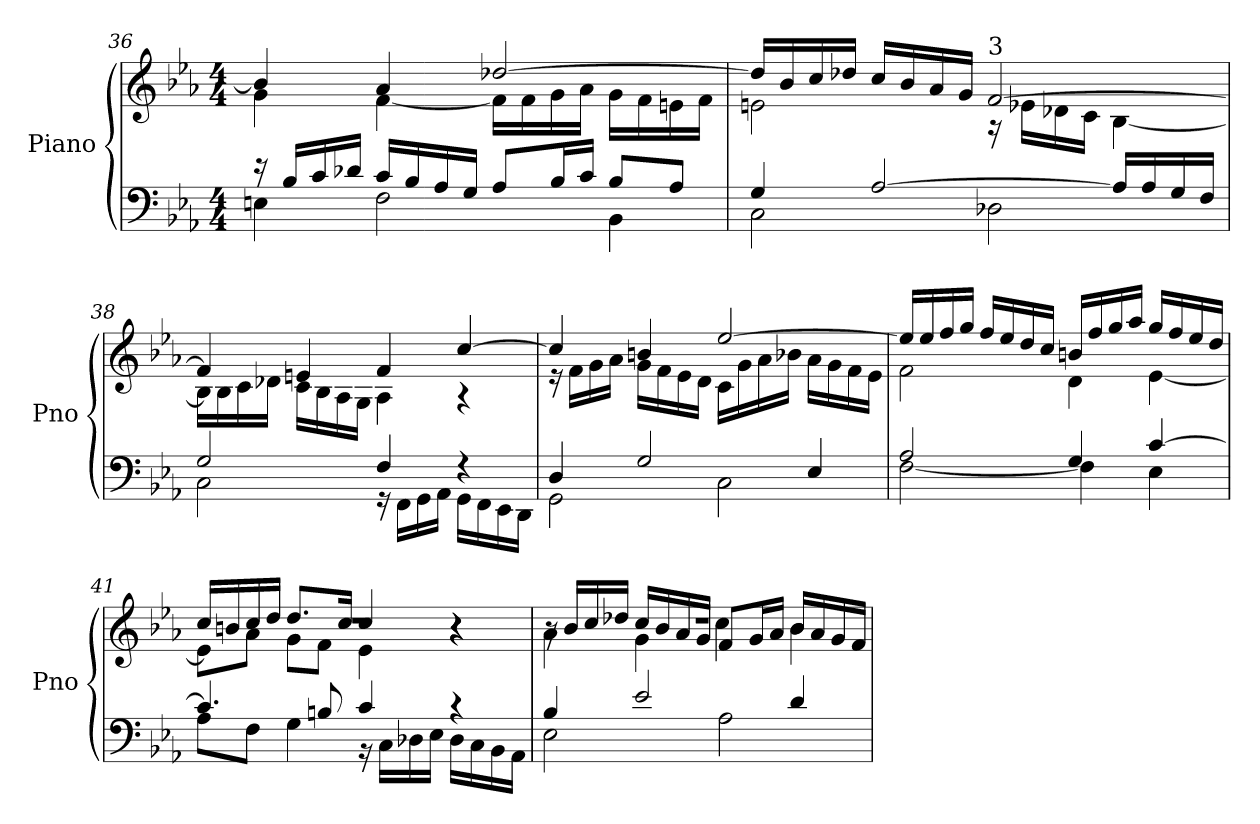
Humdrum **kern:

**kern	**kern
*part1	*part1
*staff2	*staff1
*I"Piano	*
*I'Pno	*
*clefF4	*clefG2
*k[b-e-a-]	*k[b-e-a-]
*E-:	*E-:
*M4/4	*M4/4
=36	=36
*^	*^
16r	4En\	4b-/]	4g\
16B-LL	.	.	.
16c	.	.	.
16d-XJJ	.	.	.
16c/LL	2F\	4a-/	[4f\
16B-/	.	.	.
16A-/	.	.	.
16G/JJ	.	.	.
8A-/L	.	[2dd-X/	16f\LL]
.	.	.	16f\
16B-/L	.	.	16g\
16c/JJ	.	.	16a-\JJ
8B-/L	4BB-\	.	16gLL
.	.	.	16f
8A-/J	.	.	16en
.	.	.	16fJJ
=37	=37	=37	=37
4G/	2C\	16dd-LL]	2en\
.	.	16b-	.
.	.	16cc	.
.	.	16dd-JJ	.
[2A-/	.	16cc/LL	.
.	.	16b-/	.
.	.	16a-/	.
.	.	16g/JJ	.
!	!	!LO:TX:a:t=3	!
.	2D-X\	[2f/	16r
.	.	.	16e-X\LL
.	.	.	16d-X\
.	.	.	16c\JJ
16A-LL]	.	.	[4B-\
16A-/	.	.	.
16G/	.	.	.
16F/JJ	.	.	.
!!LO:LB:g=z	!!
=38	=38	=38	=38
2G/	2C\	4f/]	16B-\LL]
.	.	.	16B-\
.	.	.	16c\
.	.	.	16d-X\JJ
.	.	4en/	16cLL
.	.	.	16B-\
.	.	.	16A-\
.	.	.	16G\JJ
4F/	16r	4f/	4A-\
.	16FFLL	.	.
.	16GG	.	.
.	16AA-JJ	.	.
4r	16GGLL	[4cc/	4r
.	16FF	.	.
.	16EE-	.	.
.	16DDJJ	.	.
=39	=39	=39	=39
4D/	2GG\	4cc/]	16r
.	.	.	16f\LL
.	.	.	16g\
.	.	.	16a-\JJ
2G/	.	4bn/	16g\LL
.	.	.	16f\
.	.	.	16e-\
.	.	.	16d\JJ
.	2C\	[2ee-/	16cLL
.	.	.	16g\
.	.	.	16a-\
.	.	.	16b-X\JJ
4E-/	.	.	16a-\LL
.	.	.	16g\
.	.	.	16f\
.	.	.	16e-\JJ
=40	=40	=40	=40
2A-/	[2F\	16ee-LL]	2f\
.	.	16ee-/	.
.	.	16ff/	.
.	.	16gg/JJ	.
.	.	16ffLL	.
.	.	16ee-/	.
.	.	16dd/	.
.	.	16cc/JJ	.
4G/	4F\]	16bnLL	4d\
.	.	16ff/	.
.	.	16gg/	.
.	.	16aa-/JJ	.
[4c/	4E-\	16gg/LL	[4e-\
.	.	16ff/	.
.	.	16ee-/	.
.	.	16dd/JJ	.
!!LO:LB:g=z
=41	=41	=41	=41
*	*	*	*^
4.c/]	8A-\L	16cc/LL	8e-\L]	1r
.	.	16bn/	.	.
.	8F\J	16cc/	8a-\J	.
.	.	16dd/JJ	.	.
.	4G\	8.dd/L	8g\L	.
8Bn/	.	.	8f\J	.
.	.	16cc/J	.	.
4c/	16r	4cc/	4e-\	.
.	16C\LL	.	.	.
.	16D-X\	.	.	.
.	16E-\JJ	.	.	.
4r	16D-\LL	4r	4r	.
.	16C\	.	.	.
.	16BB-\	.	.	.
.	16AA-\JJ	.	.	.
=42	=42	=42	=42	=42
4B-/	2E-\	16r	4a-\	1r
.	.	16b-LL	.	.
.	.	16cc	.	.
.	.	16dd-XJJ	.	.
2e-/	.	16cc/LL	4g\	.
.	.	16b-/	.	.
.	.	16a-/	.	.
.	.	16g/JJ	.	.
.	2A-\	8f/L	4cc\	.
.	.	16g/L	.	.
.	.	16a-/JJ	.	.
4d/	.	16b-LL	4b-\	.
.	.	16a-	.	.
.	.	16g	.	.
.	.	16fJJ	.	.
*v	*v	*	*	*
*	*v	*v	*v
=	=
*-	*-
